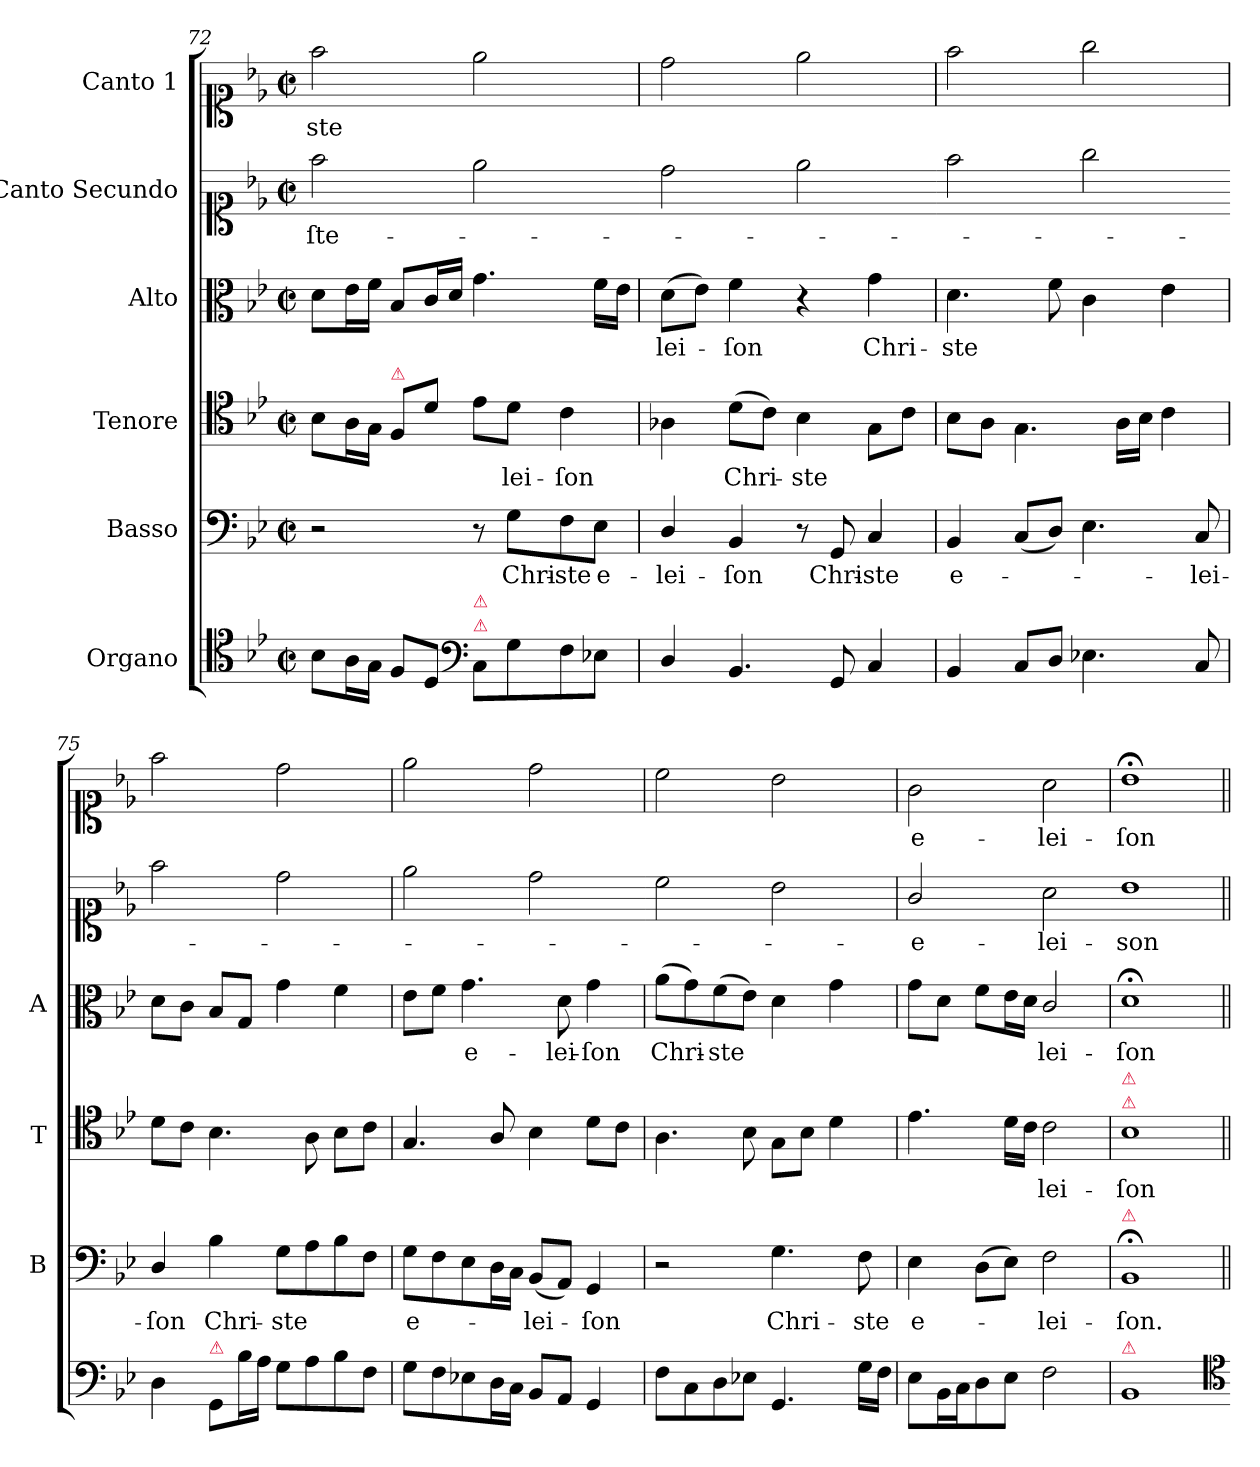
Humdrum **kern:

**kern	**kern	**text	**kern	**text	**kern	**text	**kern	**text	**kern	**text
*part6	*part5	*part5	*part4	*part4	*part3	*part3	*part2	*part2	*part1	*part1
*staff6	*staff5	*staff5	*staff4	*staff4	*staff3	*staff3	*staff2	*staff2	*staff1	*staff1
*I"Organo	*I"Basso	*	*I"Tenore	*	*I"Alto	*	*I"Canto Secundo	*	*I"Canto 1	*
*	*I'B	*	*I'T	*	*I'A	*	*	*	*	*
*clefC4	*clefF4	*	*clefC4	*	*clefC3	*	*clefC1	*	*clefC1	*
*k[b-e-]	*k[b-e-]	*	*k[b-e-]	*	*k[b-e-]	*	*k[b-e-]	*	*k[b-e-]	*
*M2/2	*M2/2	*	*M2/2	*	*M2/2	*	*M2/2	*	*M2/2	*
*met(c|)	*met(c|)	*	*met(c|)	*	*met(c|)	*	*met(c|)	*	*met(c|)	*
=72	=72	=72	=72	=72	=72	=72	=72	=72	=72	=72
8B-\L	2r	.	8B-\L	.	8d\L	.	2ff\	-ſte-	2ff\	-ste
16A\L	.	.	16A\L	.	16e-\L	.	.	.	.	.
16G\JJ	.	.	16G\JJ	.	16f\JJ	.	.	.	.	.
!	!	!	!LO:TX:a:color=crimson:t=⚠	!	!	!	!	!	!	!
8F/L	.	.	8F/L	.	8B-/L	.	.	.	.	.
8D/J	.	.	8d\J	.	16c/L	.	.	.	.	.
.	.	.	.	.	16d/JJ	.	.	.	.	.
*clefF4	*	*	*	*	*	*	*	*	*	*
!LO:TX:a:color=crimson:t=⚠	!	!	!	!	!	!	!	!	!	!
!LO:TX:a:color=crimson:t=⚠	!	!	!	!	!	!	!	!	!	!
8C/L	8r	.	8e-\L	.	4.g\	.	2ee-\	.	2ee-\	.
8G\	8G\L	Chri-	8d\J	lei-	.	.	.	.	.	.
8F\	8F\	-ste	4c\	-ſon	.	.	.	.	.	.
8E-X\J	8E-\J	e-	.	.	16f\LL	.	.	.	.	.
.	.	.	.	.	16e-\JJ	.	.	.	.	.
=73	=73	=73	=73	=73	=73	=73	=73-	=73	=73	=73
4D/	4D/	-lei-	4A-X\	.	(>8d\L	-lei-	2dd\	.	2dd\	.
.	.	.	.	.	8e-\J)	.	.	.	.	.
4.BB-/	4BB-/	-ſon	(>8d\L	Chri-	4f\	-ſon	.	.	.	.
.	.	.	8c\J)	.	.	.	.	.	.	.
.	8r	.	4B-\	-ste	4r	.	2ee-\	.	2ee-\	.
8GG/	8GG/	Chri-	.	.	.	.	.	.	.	.
4C/	4C/	-ste	8G\L	.	4g\	Chri-	.	.	.	.
.	.	.	8c\J	.	.	.	.	.	.	.
=74	=74	=74	=74	=74	=74	=74	=74-	=74	=74	=74
4BB-/	4BB-/	e-	8B-\L	.	4.d\	-ste	2ff\	.	2ff\	.
.	.	.	8A\J	.	.	.	.	.	.	.
8C/L	(<8C/L	.	4.G\	.	.	.	.	.	.	.
8D/J	8D/J)	.	.	.	8f\	.	.	.	.	.
4.E-X\	4.E-\	.	.	.	4c\	.	2gg\	.	2gg\	.
.	.	.	16A\LL	.	.	.	.	.	.	.
.	.	.	16B-\JJ	.	.	.	.	.	.	.
.	.	.	4c\	.	4e-\	.	.	.	.	.
8C/	8C/	-lei-	.	.	.	.	.	.	.	.
=75	=75	=75	=75	=75	=75	=75	=75-	=75	=75	=75
4D\	4D/	-ſon	8d\L	.	8d\L	.	2ff\	.	2ff\	.
.	.	.	8c\J	.	8c\J	.	.	.	.	.
!LO:TX:a:color=crimson:t=⚠	!	!	!	!	!	!	!	!	!	!
8GG/L	4B-\	Chri-	4.B-\	.	8B-/L	.	.	.	.	.
16B-\L	.	.	.	.	8G/J	.	.	.	.	.
16A\JJ	.	.	.	.	.	.	.	.	.	.
8G\L	8G\L	-ste	.	.	4g\	.	2dd\	.	2dd\	.
8A\	8A\	.	8A\	.	.	.	.	.	.	.
8B-\	8B-\	.	8B-\L	.	4f\	.	.	.	.	.
8F\J	8F\J	.	8c\J	.	.	.	.	.	.	.
=76	=76	=76	=76	=76	=76	=76	=76	=76	=76	=76
8G\L	8G\L	e-	4.G/	.	8e-\L	.	2ee-\	.	2ee-\	.
8F\	8F\	.	.	.	8f\J	.	.	.	.	.
8E-X\	8E-\	.	.	.	4.g\	e-	.	.	.	.
16D\L	16D\L	.	8A/	.	.	.	.	.	.	.
16C\JJ	16C\JJ	.	.	.	.	.	.	.	.	.
8BB-/L	(<8BB-/L	-lei-	4B-\	.	.	.	2dd\	.	2dd\	.
8AA/J	8AA/J)	.	.	.	8d\	-lei-	.	.	.	.
4GG/	4GG/	-ſon	8d\L	.	4g\	-ſon	.	.	.	.
.	.	.	8c\J	.	.	.	.	.	.	.
=77	=77	=77	=77	=77	=77	=77	=77-	=77	=77	=77
8F\L	2r	.	4.A\	.	(>8a\L	Chri-	2cc\	.	2cc\	.
8C\	.	.	.	.	8g\)	.	.	.	.	.
8D\	.	.	.	.	(>8f\	-ste	.	.	.	.
8E-X\J	.	.	8B-\	.	8e-\J)	.	.	.	.	.
4.GG/	4.G\	Chri-	8G\L	.	4d\	.	2b-\	.	2b-\	.
.	.	.	8B-\J	.	.	.	.	.	.	.
.	.	.	4d\	.	4g\	.	.	.	.	.
16G\LL	8F\	-ste	.	.	.	.	.	.	.	.
16F\JJ	.	.	.	.	.	.	.	.	.	.
=78	=78	=78	=78	=78	=78	=78	=78	=78	=78	=78
8E-\L	4E-\	e-	4.e-\	.	8g\L	.	2g/	-e-	2g\	e-
16BB-\L	.	.	.	.	8d\J	.	.	.	.	.
16C\J	.	.	.	.	.	.	.	.	.	.
8D\	(>8D\L	.	.	.	8f\L	.	.	.	.	.
8E-\J	8E-\J)	.	16d\LL	.	16e-\L	.	.	.	.	.
.	.	.	16c\JJ	.	16d\JJ	.	.	.	.	.
2F\	2F\	-lei-	2c\	lei-	2c/	lei-	2a\	-lei-	2a\	-lei-
=79	=79	=79	=79	=79	=79	=79	=79-	=79	=79	=79
!	!	!	!LO:TX:a:color=crimson:t=⚠	!	!	!	!	!	!	!
!	!	!	!LO:TX:a:color=crimson:t=⚠	!	!	!	!	!	!	!
!	!LO:TX:a:color=crimson:t=⚠	!	!	!	!	!	!	!	!	!
!LO:TX:a:color=crimson:t=⚠	!	!	!	!	!	!	!	!	!	!
1BB-	1BB-;<;	-ſon.	1B-	-ſon	1d;<;	-ſon	1b-	-son	1b-;<	-ſon
*clefC4	*	*	*	*	*	*	*	*	*	*
=-	=||	=||	=||	=||	=||	=||	=||	=||	=||	=||
*-	*-	*-	*-	*-	*-	*-	*-	*-	*-	*-
